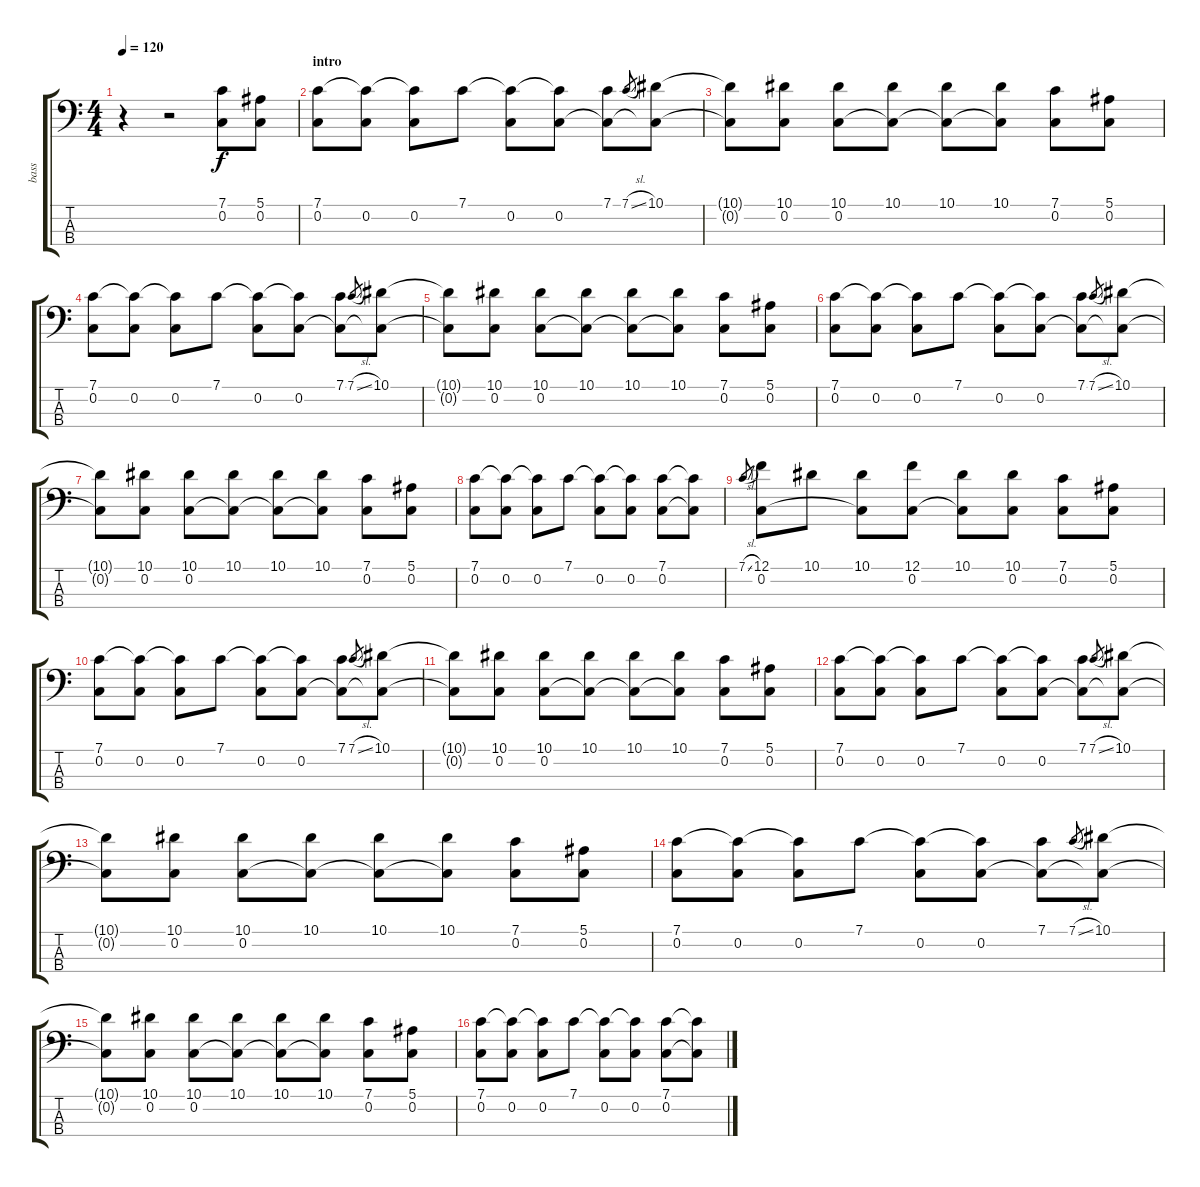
\track ("bass" "bass") {instrument electricbassfinger}
\staff {score tabs}
\tuning (F2 C2 G1 D1) {hide}
\ts (4 4)
\tempo 120
\clef f4
\ks c
r.4{dy f instrument electricbassfinger} r.2 (7.1 0.2).8 (5.1 0.2).8 |
\section ("" "intro")
(7.1 0.2).8 (7.1{t} 0.2).8 (7.1{t} 0.2).8 7.1.8 (7.1{t} 0.2).8 (7.1{t} 0.2).8 (7.1 0.2{t}).8 7.1{sl}.8{gr} (10.1 0.2{t}).8 |
(10.1{t} 0.2{t}).8 (10.1 0.2).8 (10.1 0.2).8 (10.1 0.2{t}).8 (10.1 0.2{t}).8 (10.1 0.2{t}).8 (7.1 0.2).8 (5.1 0.2).8 |
(7.1 0.2).8 (7.1{t} 0.2).8 (7.1{t} 0.2).8 7.1.8 (7.1{t} 0.2).8 (7.1{t} 0.2).8 (7.1 0.2{t}).8 7.1{sl}.8{gr} (10.1 0.2{t}).8 |
(10.1{t} 0.2{t}).8 (10.1 0.2).8 (10.1 0.2).8 (10.1 0.2{t}).8 (10.1 0.2{t}).8 (10.1 0.2{t}).8 (7.1 0.2).8 (5.1 0.2).8 |
(7.1 0.2).8 (7.1{t} 0.2).8 (7.1{t} 0.2).8 7.1.8 (7.1{t} 0.2).8 (7.1{t} 0.2).8 (7.1 0.2{t}).8 7.1{sl}.8{gr} (10.1 0.2{t}).8 |
(10.1{t} 0.2{t}).8 (10.1 0.2).8 (10.1 0.2).8 (10.1 0.2{t}).8 (10.1 0.2{t}).8 (10.1 0.2{t}).8 (7.1 0.2).8 (5.1 0.2).8 |
(7.1 0.2).8 (7.1{t} 0.2).8 (7.1{t} 0.2).8 7.1.8 (7.1{t} 0.2).8 (7.1{t} 0.2).8 (7.1 0.2).8 (7.1{t} 0.2{t}).8 |
7.1{sl}.8{gr} (12.1 0.2).8 10.1.8 (10.1 0.2{t}).8 (12.1 0.2).8 (10.1 0.2{t}).8 (10.1 0.2).8 (7.1 0.2).8 (5.1 0.2).8 |
(7.1 0.2).8 (7.1{t} 0.2).8 (7.1{t} 0.2).8 7.1.8 (7.1{t} 0.2).8 (7.1{t} 0.2).8 (7.1 0.2{t}).8 7.1{sl}.8{gr} (10.1 0.2{t}).8 |
(10.1{t} 0.2{t}).8 (10.1 0.2).8 (10.1 0.2).8 (10.1 0.2{t}).8 (10.1 0.2{t}).8 (10.1 0.2{t}).8 (7.1 0.2).8 (5.1 0.2).8 |
(7.1 0.2).8 (7.1{t} 0.2).8 (7.1{t} 0.2).8 7.1.8 (7.1{t} 0.2).8 (7.1{t} 0.2).8 (7.1 0.2{t}).8 7.1{sl}.8{gr} (10.1 0.2{t}).8 |
(10.1{t} 0.2{t}).8 (10.1 0.2).8 (10.1 0.2).8 (10.1 0.2{t}).8 (10.1 0.2{t}).8 (10.1 0.2{t}).8 (7.1 0.2).8 (5.1 0.2).8 |
(7.1 0.2).8 (7.1{t} 0.2).8 (7.1{t} 0.2).8 7.1.8 (7.1{t} 0.2).8 (7.1{t} 0.2).8 (7.1 0.2{t}).8 7.1{sl}.8{gr} (10.1 0.2{t}).8 |
(10.1{t} 0.2{t}).8 (10.1 0.2).8 (10.1 0.2).8 (10.1 0.2{t}).8 (10.1 0.2{t}).8 (10.1 0.2{t}).8 (7.1 0.2).8 (5.1 0.2).8 |
(7.1 0.2).8 (7.1{t} 0.2).8 (7.1{t} 0.2).8 7.1.8 (7.1{t} 0.2).8 (7.1{t} 0.2).8 (7.1 0.2).8 (7.1{t} 0.2{t}).8
